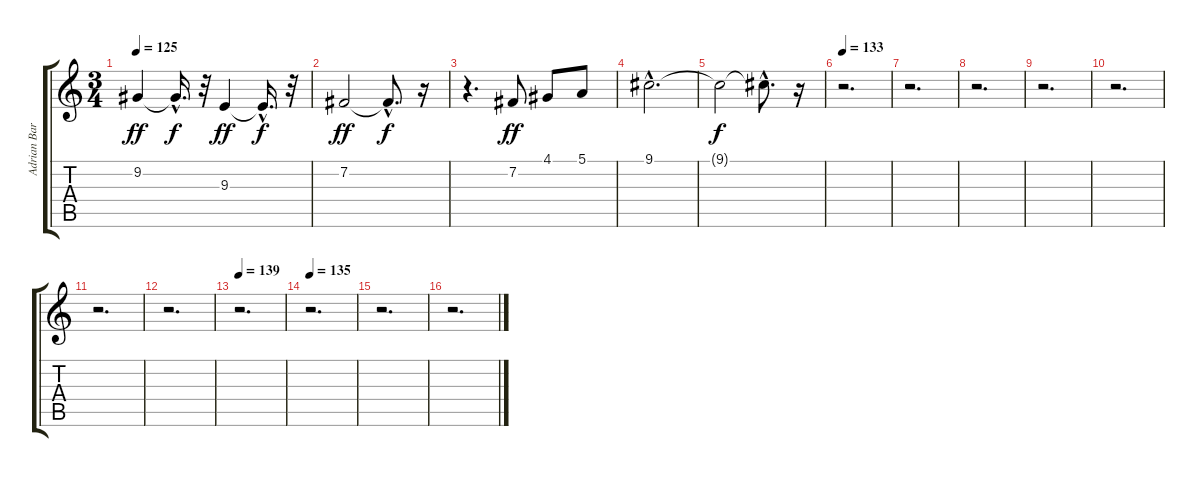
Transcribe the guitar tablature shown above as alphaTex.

\track ("Adrian Barilari" "Adrian Bar") {instrument lead2sawtooth}
\staff {score tabs}
\tuning (E4 B3 G3 D3 A2 E2) {hide}
\ts (3 4)
\tempo 125
\clef g2
\ks c
9.2.4{dy ff} 9.2{hac t}.16{d dy f} r.32 9.3.4{dy ff} 9.3{hac t}.16{d dy f} r.32 |
7.2.2{dy ff} 7.2{hac t}.8{d dy f} r.16 |
r.4{d} 7.2.8{dy ff} 4.1.8 5.1.8 |
9.1{hac}.2{d} |
9.1{t}.2{dy f} 9.1{hac t}.8{d} r.16 |
\tempo 133
r.2{d} |
r.2{d} |
r.2{d} |
r.2{d} |
r.2{d} |
r.2{d} |
r.2{d} |
\tempo 139
r.2{d} |
\tempo 135
r.2{d} |
r.2{d} |
r.2{d}
